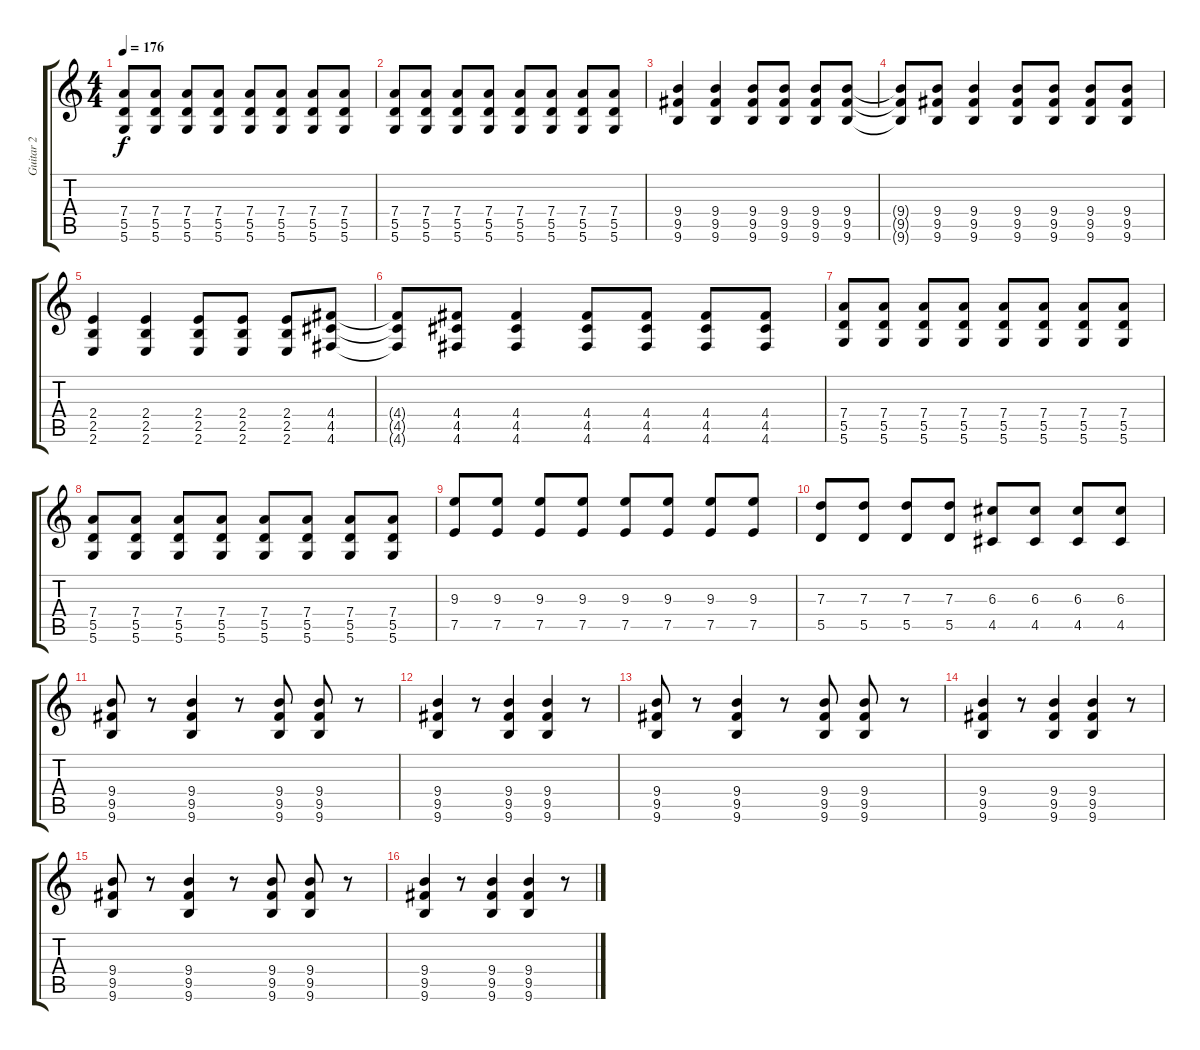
\track ("Guitar 2" "Guitar 2") {instrument overdrivenguitar}
\staff {score tabs}
\tuning (E4 B3 G3 D3 A2 D2) {hide}
\ts (4 4)
\tempo 176
\clef g2
\ks c
(7.4 5.5 5.6).8{dy f} (7.4 5.5 5.6).8 (7.4 5.5 5.6).8 (7.4 5.5 5.6).8 (7.4 5.5 5.6).8 (7.4 5.5 5.6).8 (7.4 5.5 5.6).8 (7.4 5.5 5.6).8 |
(7.4 5.5 5.6).8 (7.4 5.5 5.6).8 (7.4 5.5 5.6).8 (7.4 5.5 5.6).8 (7.4 5.5 5.6).8 (7.4 5.5 5.6).8 (7.4 5.5 5.6).8 (7.4 5.5 5.6).8 |
(9.4 9.5 9.6).4 (9.4 9.5 9.6).4 (9.4 9.5 9.6).8 (9.4 9.5 9.6).8 (9.4 9.5 9.6).8 (9.4 9.5 9.6).8 |
(9.4{t} 9.5{t} 9.6{t}).8 (9.4 9.5 9.6).8 (9.4 9.5 9.6).4 (9.4 9.5 9.6).8 (9.4 9.5 9.6).8 (9.4 9.5 9.6).8 (9.4 9.5 9.6).8 |
(2.4 2.5 2.6).4 (2.4 2.5 2.6).4 (2.4 2.5 2.6).8 (2.4 2.5 2.6).8 (2.4 2.5 2.6).8 (4.4 4.5 4.6).8 |
(4.4{t} 4.5{t} 4.6{t}).8 (4.4 4.5 4.6).8 (4.4 4.5 4.6).4 (4.4 4.5 4.6).8 (4.4 4.5 4.6).8 (4.4 4.5 4.6).8 (4.4 4.5 4.6).8 |
(7.4 5.5 5.6).8 (7.4 5.5 5.6).8 (7.4 5.5 5.6).8 (7.4 5.5 5.6).8 (7.4 5.5 5.6).8 (7.4 5.5 5.6).8 (7.4 5.5 5.6).8 (7.4 5.5 5.6).8 |
(7.4 5.5 5.6).8 (7.4 5.5 5.6).8 (7.4 5.5 5.6).8 (7.4 5.5 5.6).8 (7.4 5.5 5.6).8 (7.4 5.5 5.6).8 (7.4 5.5 5.6).8 (7.4 5.5 5.6).8 |
(9.3 7.5).8 (9.3 7.5).8 (9.3 7.5).8 (9.3 7.5).8 (9.3 7.5).8 (9.3 7.5).8 (9.3 7.5).8 (9.3 7.5).8 |
(7.3 5.5).8 (7.3 5.5).8 (7.3 5.5).8 (7.3 5.5).8 (6.3 4.5).8 (6.3 4.5).8 (6.3 4.5).8 (6.3 4.5).8 |
(9.4 9.5 9.6).8 r.8 (9.4 9.5 9.6).4 r.8 (9.4 9.5 9.6).8 (9.4 9.5 9.6).8 r.8 |
(9.4 9.5 9.6).4 r.8 (9.4 9.5 9.6).4 (9.4 9.5 9.6).4 r.8 |
(9.4 9.5 9.6).8 r.8 (9.4 9.5 9.6).4 r.8 (9.4 9.5 9.6).8 (9.4 9.5 9.6).8 r.8 |
(9.4 9.5 9.6).4 r.8 (9.4 9.5 9.6).4 (9.4 9.5 9.6).4 r.8 |
(9.4 9.5 9.6).8 r.8 (9.4 9.5 9.6).4 r.8 (9.4 9.5 9.6).8 (9.4 9.5 9.6).8 r.8 |
(9.4 9.5 9.6).4 r.8 (9.4 9.5 9.6).4 (9.4 9.5 9.6).4 r.8
